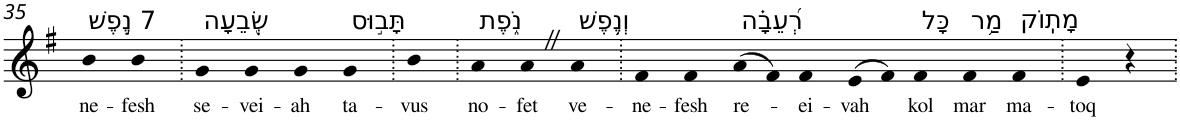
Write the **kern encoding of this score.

**kern	**text
*part1	*part1
*staff1	*staff1
*I"Piano	*
*I'Pno	*
!!LO:PB:g=z
*clefG2	*
*k[f#]	*
*G:	*
=35	=35
!LO:TX:a:t=7 נֶ֣פֶשׁ	!
!	!LO:LY:b
4b	ne-
!	!LO:LY:b
4b	-fesh
=36.	=36.
!LO:TX:a:t=שְׂ֭בֵעָה	!
!	!LO:LY:b
4g	se-
!	!LO:LY:b
4g	-vei-
!	!LO:LY:b
4g	-ah
!LO:TX:a:t=תָּב֣וּס	!
!	!LO:LY:b
4g	ta-
=37.	=37.
!	!LO:LY:b
4b	-vus
=38.	=38.
!LO:TX:a:t=נֹ֑פֶת	!
!	!LO:LY:b
4a	no-
!	!LO:LY:b
4aZ	-fet
!LO:TX:a:t=וְנֶ֥פֶשׁ	!
!	!LO:LY:b
4a	ve-
=39.	=39.
!	!LO:LY:b
4f#	-ne-
!	!LO:LY:b
4f#	-fesh
!LO:TX:a:t=רְ֝עֵבָ֗ה	!
!	!LO:LY:b
(>8a	re-
8f#)	.
!	!LO:LY:b
4f#	-ei-
!	!LO:LY:b
(>8e	-vah
8f#)	.
!LO:TX:a:t=כָּל	!
!	!LO:LY:b
4f#	kol
!LO:TX:a:t=מַ֥ר	!
!	!LO:LY:b
4f#	mar
!LO:TX:a:t=מָתֽוֹק	!
!	!LO:LY:b
4f#	ma-
=40.	=40.
!	!LO:LY:b
4e	-toq
4r	.
=.	=.
*-	*-
